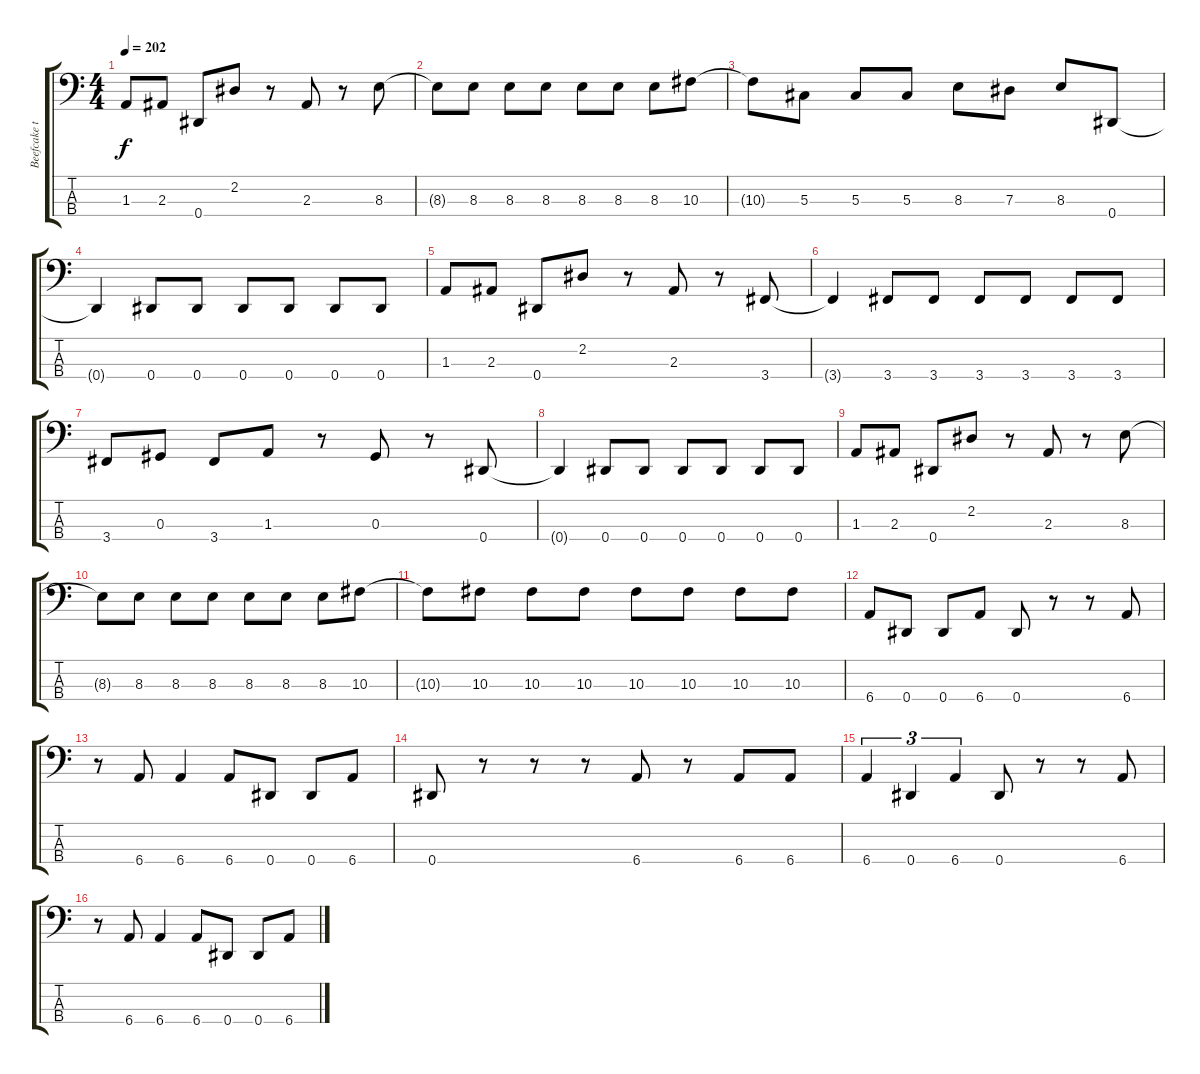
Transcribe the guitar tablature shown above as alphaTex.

\track ("Beefcake the Mighty" "Beefcake t") {instrument electricbasspick}
\staff {score tabs}
\tuning (Gb2 Db2 Ab1 Eb1) {hide}
\ts (4 4)
\tempo 202
\clef f4
\ks c
1.3.8{dy f} 2.3.8 0.4.8 2.2.8 r.8 2.3.8 r.8 8.3.8 |
8.3{t}.8 8.3.8 8.3.8 8.3.8 8.3.8 8.3.8 8.3.8 10.3.8 |
10.3{t}.8 5.3.8 5.3.8 5.3.8 8.3.8 7.3.8 8.3.8 0.4.8 |
0.4{t}.4 0.4.8 0.4.8 0.4.8 0.4.8 0.4.8 0.4.8 |
1.3.8 2.3.8 0.4.8 2.2.8 r.8 2.3.8 r.8 3.4.8 |
3.4{t}.4 3.4.8 3.4.8 3.4.8 3.4.8 3.4.8 3.4.8 |
3.4.8 0.3.8 3.4.8 1.3.8 r.8 0.3.8 r.8 0.4.8 |
0.4{t}.4 0.4.8 0.4.8 0.4.8 0.4.8 0.4.8 0.4.8 |
1.3.8 2.3.8 0.4.8 2.2.8 r.8 2.3.8 r.8 8.3.8 |
8.3{t}.8 8.3.8 8.3.8 8.3.8 8.3.8 8.3.8 8.3.8 10.3.8 |
10.3{t}.8 10.3.8 10.3.8 10.3.8 10.3.8 10.3.8 10.3.8 10.3.8 |
6.4.8 0.4.8 0.4.8 6.4.8 0.4.8 r.8 r.8 6.4.8 |
r.8 6.4.8 6.4.4 6.4.8 0.4.8 0.4.8 6.4.8 |
0.4.8 r.8 r.8 r.8 6.4.8 r.8 6.4.8 6.4.8 |
6.4.4{tu (3 2)} 0.4.4{tu (3 2)} 6.4.4{tu (3 2)} 0.4.8 r.8 r.8 6.4.8 |
r.8 6.4.8 6.4.4 6.4.8 0.4.8 0.4.8 6.4.8
